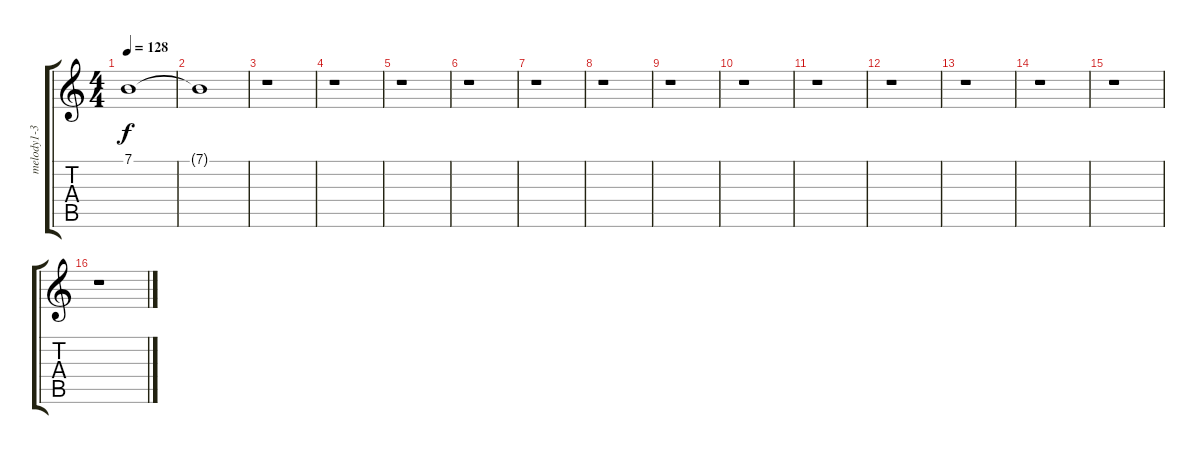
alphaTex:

\track ("melody1-3" "melody1-3") {instrument honkytonkpiano}
\staff {score tabs}
\tuning (E4 B3 G3 D3 A2 E2) {hide}
\ts (4 4)
\tempo 128
\clef g2
\ks c
7.1.1{dy f} |
7.1{t}.1 |
r.1 |
r.1 |
r.1 |
r.1 |
r.1 |
r.1 |
r.1 |
r.1 |
r.1 |
r.1 |
r.1 |
r.1 |
r.1 |
r.1
